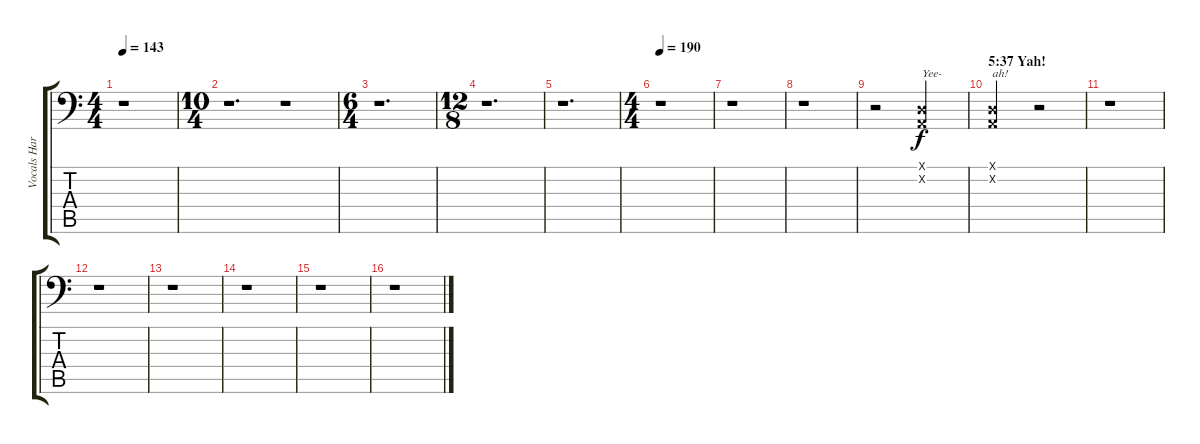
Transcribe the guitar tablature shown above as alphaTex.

\track ("Vocals Harsh (Jari)" "Vocals Har") {instrument timpani}
\staff {score tabs}
\tuning (D3 A2 F2 C2 G1 C1) {hide}
\ts (4 4)
\tempo 143
\clef f4
\ks c
r.1{dy f} |
\ts (10 4)
r.1{d} r.1 |
\ts (6 4)
r.1{d} |
\ts (12 8)
r.1{d} |
r.1{d} |
\ts (4 4)
\tempo 190
r.1 |
r.1 |
r.1 |
r.2 (0.1{x} 0.2{x}).2{txt "Yee-"} |
\section ("" "5:37 Yah!")
(0.1{x} 0.2{x}).2{txt "ah!"} r.2 |
r.1 |
r.1 |
r.1 |
r.1 |
r.1 |
r.1
